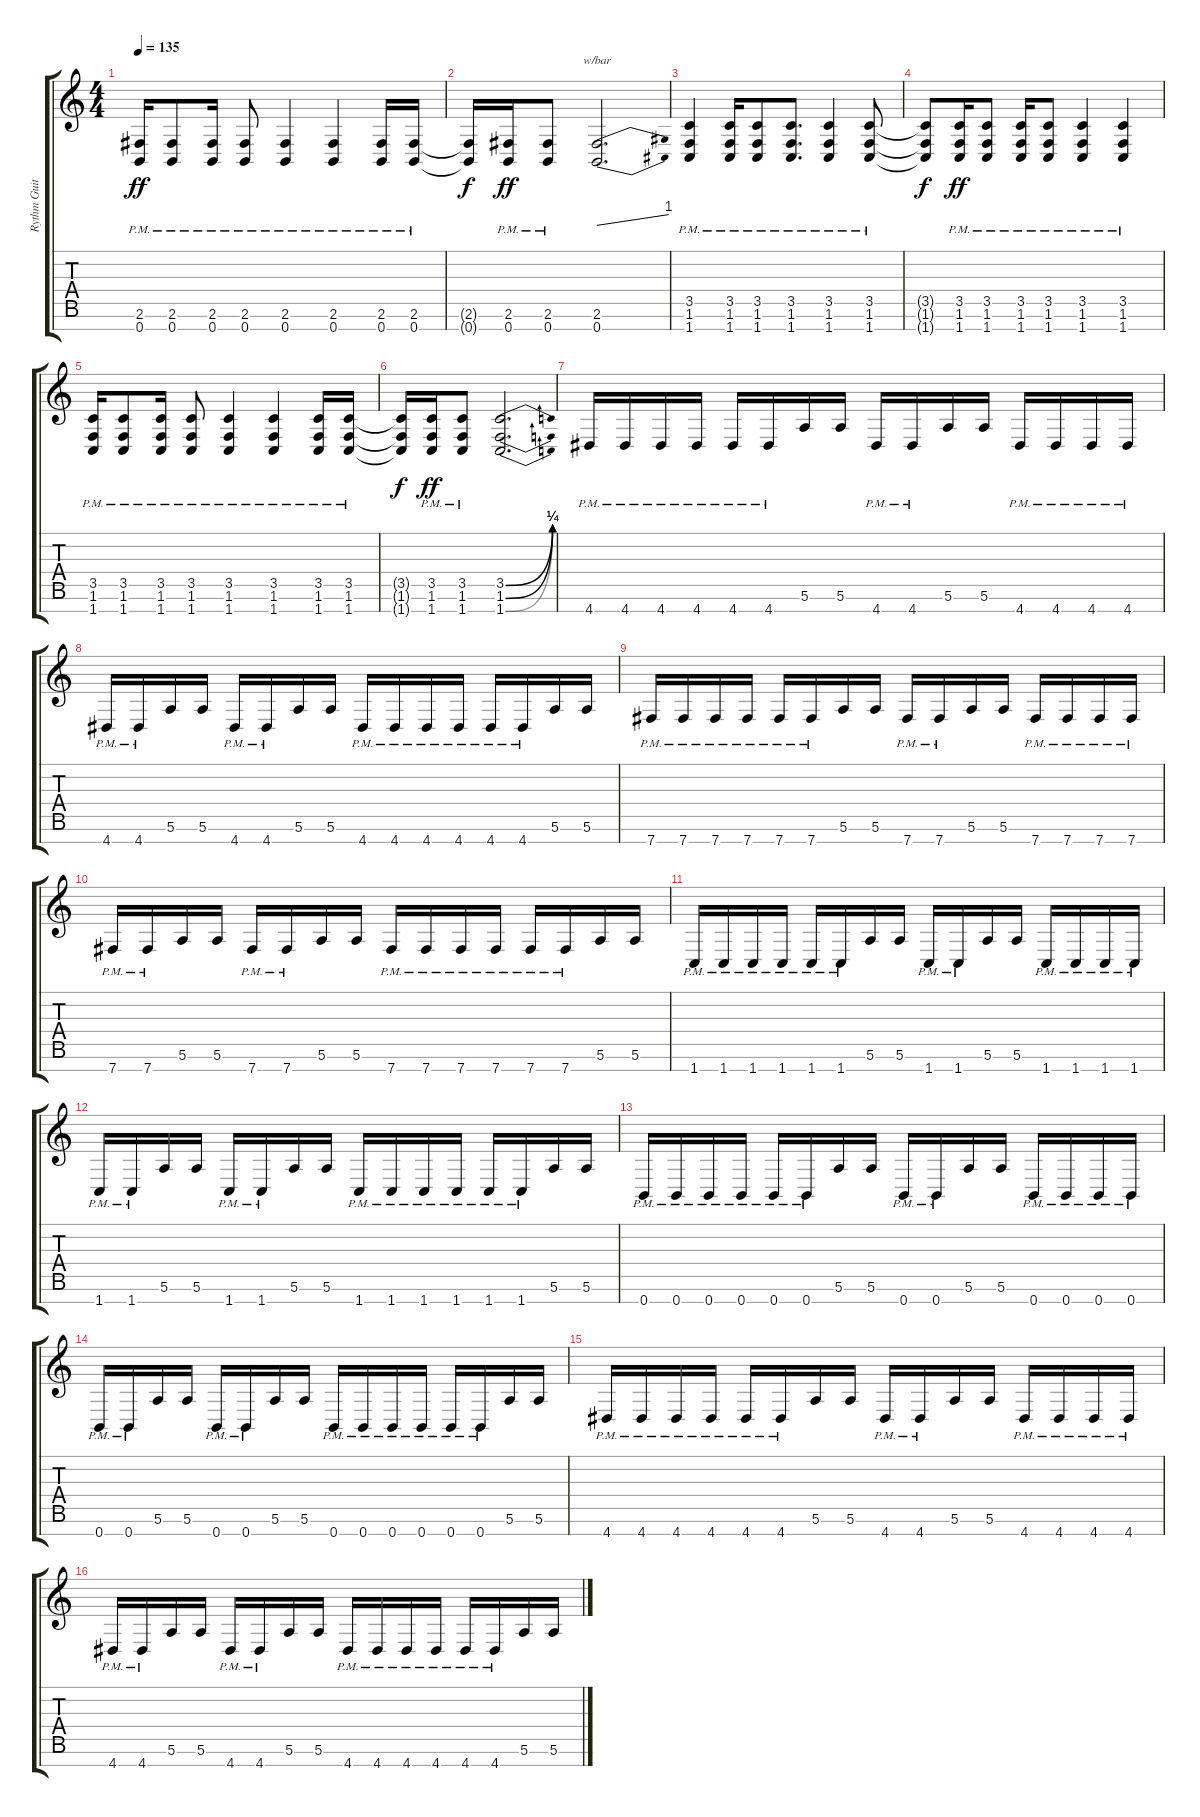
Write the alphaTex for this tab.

\track ("Rythm Guitar #1" "Rythm Guit") {instrument distortionguitar}
\staff {score tabs}
\tuning (E4 B3 G3 D3 A2 E2 B1) {hide}
\ts (4 4)
\tempo 135
\clef g2
\ks c
(2.6{pm} 0.7{pm}).16{dy ff} (2.6{pm} 0.7{pm}).8 (2.6{pm} 0.7{pm}).16 (2.6{pm} 0.7{pm}).8 (2.6{pm} 0.7{pm}).4 (2.6{pm} 0.7{pm}).4 (2.6{pm} 0.7{pm}).16 (2.6{pm} 0.7{pm}).16 |
(2.6{t} 0.7{t}).16{dy f} (2.6{pm} 0.7{pm}).16{dy ff} (2.6{pm} 0.7{pm}).8 (2.6 0.7).2{d tbe (dive default 0 0 60 4)} |
(3.5{pm} 1.6{pm} 1.7{pm}).4 (3.5{pm} 1.6{pm} 1.7{pm}).16 (3.5{pm} 1.6{pm} 1.7{pm}).8 (3.5{pm} 1.6{pm} 1.7{pm}).8{d} (3.5{pm} 1.6{pm} 1.7{pm}).4 (3.5{pm} 1.6{pm} 1.7{pm}).8 |
(3.5{t} 1.6{t} 1.7{t}).8{dy f} (3.5{pm} 1.6{pm} 1.7{pm}).16{dy ff} (3.5{pm} 1.6{pm} 1.7{pm}).8 (3.5{pm} 1.6{pm} 1.7{pm}).16 (3.5{pm} 1.6{pm} 1.7{pm}).8 (3.5{pm} 1.6{pm} 1.7{pm}).4 (3.5{pm} 1.6{pm} 1.7{pm}).4 |
(3.5{pm} 1.6{pm} 1.7{pm}).16 (3.5{pm} 1.6{pm} 1.7{pm}).8 (3.5{pm} 1.6{pm} 1.7{pm}).16 (3.5{pm} 1.6{pm} 1.7{pm}).8 (3.5{pm} 1.6{pm} 1.7{pm}).4 (3.5{pm} 1.6{pm} 1.7{pm}).4 (3.5{pm} 1.6{pm} 1.7{pm}).16 (3.5{pm} 1.6{pm} 1.7{pm}).16 |
(3.5{t} 1.6{t} 1.7{t}).16{dy f} (3.5{pm} 1.6{pm} 1.7{pm}).16{dy ff} (3.5{pm} 1.6{pm} 1.7{pm}).8 (3.5{be (bend 0 0 60 1)} 1.6{be (bend 0 0 60 1)} 1.7{be (bend 0 0 60 1)}).2{d} |
4.7{pm}.16 4.7{pm}.16 4.7{pm}.16 4.7{pm}.16 4.7{pm}.16 4.7{pm}.16 5.6.16 5.6.16 4.7{pm}.16 4.7{pm}.16 5.6.16 5.6.16 4.7{pm}.16 4.7{pm}.16 4.7{pm}.16 4.7{pm}.16 |
4.7{pm}.16 4.7{pm}.16 5.6.16 5.6.16 4.7{pm}.16 4.7{pm}.16 5.6.16 5.6.16 4.7{pm}.16 4.7{pm}.16 4.7{pm}.16 4.7{pm}.16 4.7{pm}.16 4.7{pm}.16 5.6.16 5.6.16 |
7.7{pm}.16 7.7{pm}.16 7.7{pm}.16 7.7{pm}.16 7.7{pm}.16 7.7{pm}.16 5.6.16 5.6.16 7.7{pm}.16 7.7{pm}.16 5.6.16 5.6.16 7.7{pm}.16 7.7{pm}.16 7.7{pm}.16 7.7{pm}.16 |
7.7{pm}.16 7.7{pm}.16 5.6.16 5.6.16 7.7{pm}.16 7.7{pm}.16 5.6.16 5.6.16 7.7{pm}.16 7.7{pm}.16 7.7{pm}.16 7.7{pm}.16 7.7{pm}.16 7.7{pm}.16 5.6.16 5.6.16 |
1.7{pm}.16 1.7{pm}.16 1.7{pm}.16 1.7{pm}.16 1.7{pm}.16 1.7{pm}.16 5.6.16 5.6.16 1.7{pm}.16 1.7{pm}.16 5.6.16 5.6.16 1.7{pm}.16 1.7{pm}.16 1.7{pm}.16 1.7{pm}.16 |
1.7{pm}.16 1.7{pm}.16 5.6.16 5.6.16 1.7{pm}.16 1.7{pm}.16 5.6.16 5.6.16 1.7{pm}.16 1.7{pm}.16 1.7{pm}.16 1.7{pm}.16 1.7{pm}.16 1.7{pm}.16 5.6.16 5.6.16 |
0.7{pm}.16 0.7{pm}.16 0.7{pm}.16 0.7{pm}.16 0.7{pm}.16 0.7{pm}.16 5.6.16 5.6.16 0.7{pm}.16 0.7{pm}.16 5.6.16 5.6.16 0.7{pm}.16 0.7{pm}.16 0.7{pm}.16 0.7{pm}.16 |
0.7{pm}.16 0.7{pm}.16 5.6.16 5.6.16 0.7{pm}.16 0.7{pm}.16 5.6.16 5.6.16 0.7{pm}.16 0.7{pm}.16 0.7{pm}.16 0.7{pm}.16 0.7{pm}.16 0.7{pm}.16 5.6.16 5.6.16 |
4.7{pm}.16 4.7{pm}.16 4.7{pm}.16 4.7{pm}.16 4.7{pm}.16 4.7{pm}.16 5.6.16 5.6.16 4.7{pm}.16 4.7{pm}.16 5.6.16 5.6.16 4.7{pm}.16 4.7{pm}.16 4.7{pm}.16 4.7{pm}.16 |
4.7{pm}.16 4.7{pm}.16 5.6.16 5.6.16 4.7{pm}.16 4.7{pm}.16 5.6.16 5.6.16 4.7{pm}.16 4.7{pm}.16 4.7{pm}.16 4.7{pm}.16 4.7{pm}.16 4.7{pm}.16 5.6.16 5.6.16
